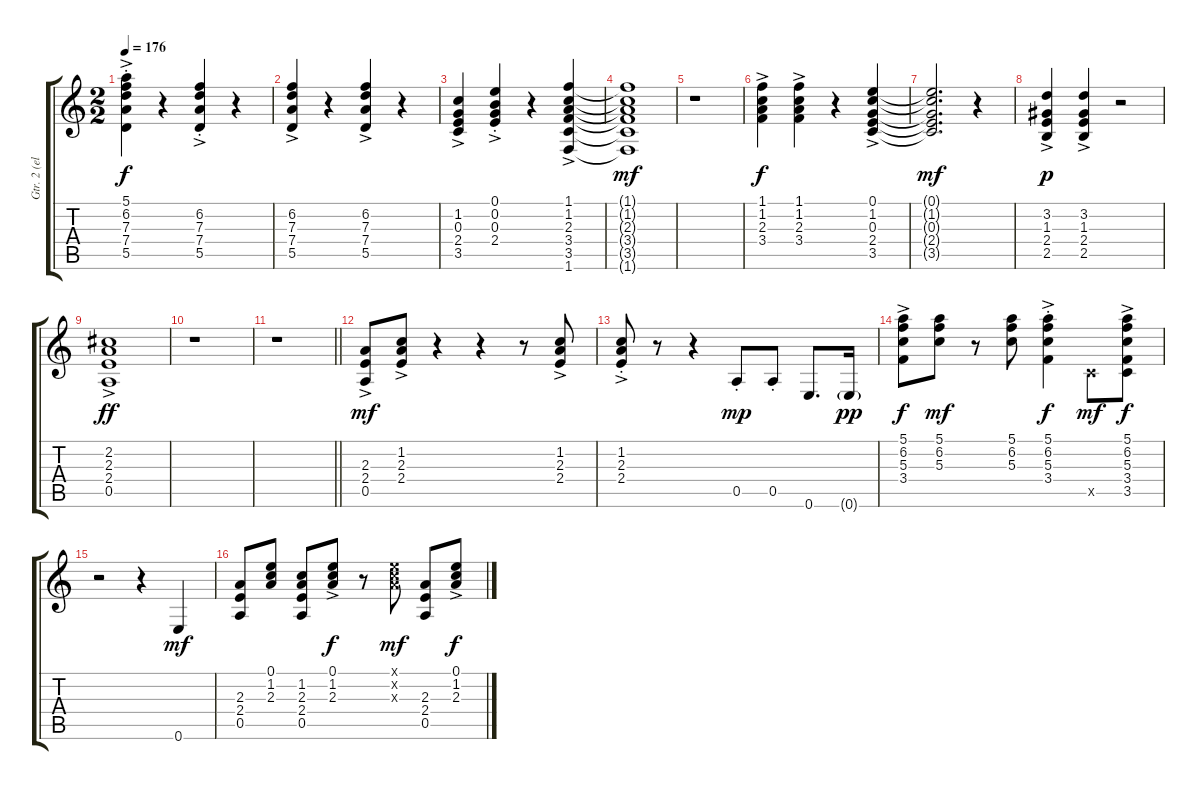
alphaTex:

\track ("Gtr. 2 (elec)" "Gtr. 2 (el") {instrument overdrivenguitar}
\staff {score tabs}
\tuning (E4 B3 G3 D3 A2 E2) {hide}
\ts (2 2)
\tempo 176
\clef g2
\ks c
(5.1{ac st} 6.2{ac st} 7.3{ac st} 7.4{ac st} 5.5{ac st}).4{dy f} r.4 (6.2{ac st} 7.3{ac st} 7.4{ac st} 5.5{ac st}).4 r.4 |
(6.2{ac} 7.3{ac} 7.4{ac} 5.5{ac}).4 r.4 (6.2{ac} 7.3{ac} 7.4{ac} 5.5{ac}).4 r.4 |
(1.2{ac} 0.3{ac} 2.4{ac} 3.5{ac}).4 (0.1{ac st} 0.2{ac st} 0.3{ac st} 2.4{ac st}).4 r.4 (1.1{ac} 1.2{ac} 2.3{ac} 3.4{ac} 3.5{ac} 1.6{ac}).4 |
(1.1{t} 1.2{t} 2.3{t} 3.4{t} 3.5{t} 1.6{t}).1{dy mf} |
r.1 |
(1.1{ac} 1.2{ac} 2.3{ac} 3.4{ac}).4{dy f} (1.1{ac} 1.2{ac} 2.3{ac} 3.4{ac}).4 r.4 (0.1{ac} 1.2{ac} 0.3{ac} 2.4{ac} 3.5{ac}).4 |
(0.1{t} 1.2{t} 0.3{t} 2.4{t} 3.5{t}).2{d dy mf} r.4 |
(3.2{ac} 1.3{ac} 2.4{ac} 2.5).4{dy p} (3.2{ac} 1.3{ac} 2.4{ac} 2.5).4 r.2 |
(2.2{ac} 2.3{ac} 2.4{ac} 0.5{ac}).1{dy ff} |
r.1 |
\barLineRight lightlight
r.1 |
(2.3{ac} 2.4{ac} 0.5{ac}).8{dy mf} (1.2{ac} 2.3{ac} 2.4{ac}).8 r.4 r.4 r.8 (1.2{ac} 2.3{ac} 2.4{ac}).8 |
(1.2{ac st} 2.3{ac st} 2.4{ac st}).8 r.8 r.4 0.5{st}.8{dy mp} 0.5{st}.8 0.6.8{d} 0.6{g}.16{dy pp} |
(5.1{ac} 6.2{ac} 5.3{ac} 3.4{ac}).8{dy f} (5.1 6.2 5.3).8{dy mf} r.8 (5.1 6.2 5.3).8 (5.1{ac st} 6.2{ac st} 5.3{ac st} 3.4{ac st}).4{dy f} 3.5{x}.8{dy mf} (5.1{ac} 6.2{ac} 5.3{ac} 3.4{ac} 3.5{ac}).8{dy f} |
r.2 r.4 0.6.4{dy mf} |
(2.3 2.4 0.5).8 (0.1 1.2 2.3).8 (1.2 2.3 2.4 0.5).8 (0.1{ac} 1.2{ac} 2.3{ac}).8{dy f} r.8 (0.1{x} 1.2{x} 2.3{x}).8{dy mf} (2.3 2.4 0.5).8 (0.1{ac} 1.2{ac} 2.3{ac}).8{dy f}
